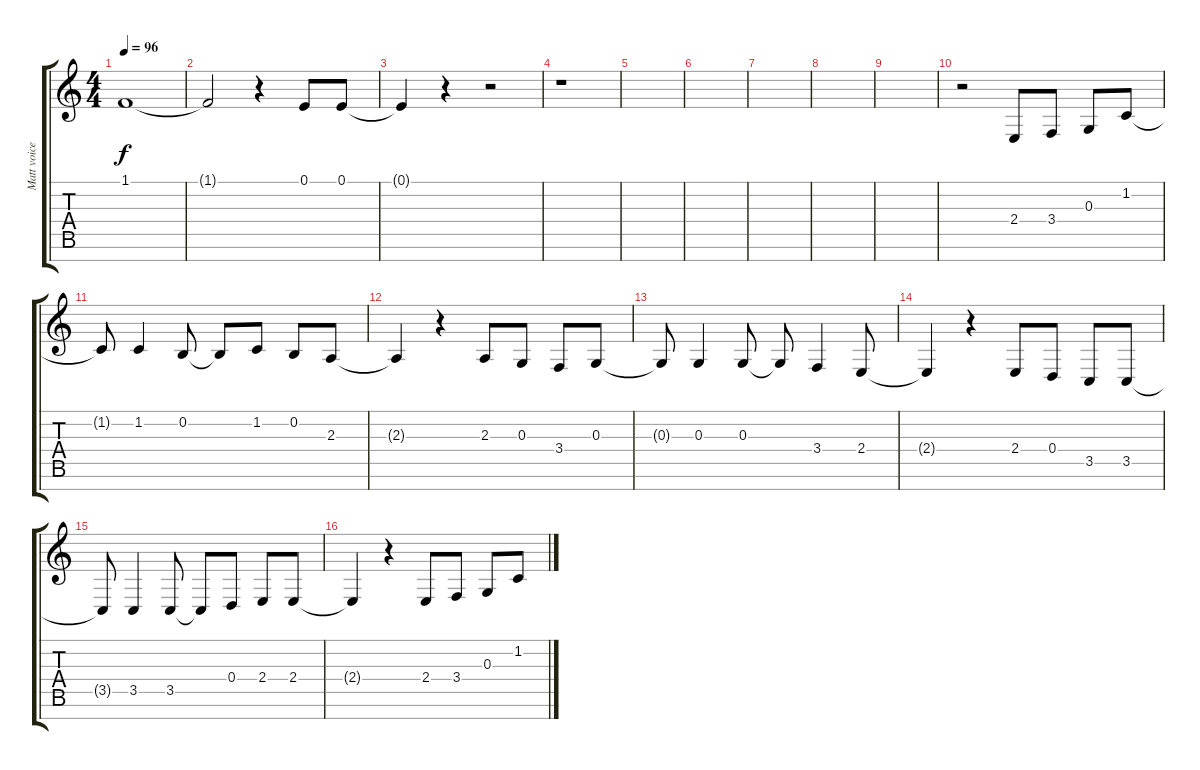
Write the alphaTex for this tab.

\track ("Matt voice" "Matt voice") {instrument violin}
\staff {score tabs}
\tuning (E4 B3 G3 D3 A2 E2 B1) {hide}
\ts (4 4)
\tempo 96
\clef g2
\ks c
1.1{t}.1{dy f} |
1.1{t}.2 r.4 0.1.8 0.1.8 |
0.1{t}.4 r.4 r.2 |
r.1 |
|
|
|
|
|
r.2 2.4.8 3.4.8 0.3.8 1.2.8 |
1.2{t}.8 1.2.4 0.2.8 0.2{t}.8 1.2.8 0.2.8 2.3.8 |
2.3{t}.4 r.4 2.3.8 0.3.8 3.4.8 0.3.8 |
0.3{t}.8 0.3.4 0.3.8 0.3{t}.8 3.4.4 2.4.8 |
2.4{t}.4 r.4 2.4.8 0.4.8 3.5.8 3.5.8 |
3.5{t}.8 3.5.4 3.5.8 3.5{t}.8 0.4.8 2.4.8 2.4.8 |
2.4{t}.4 r.4 2.4.8 3.4.8 0.3.8 1.2.8
